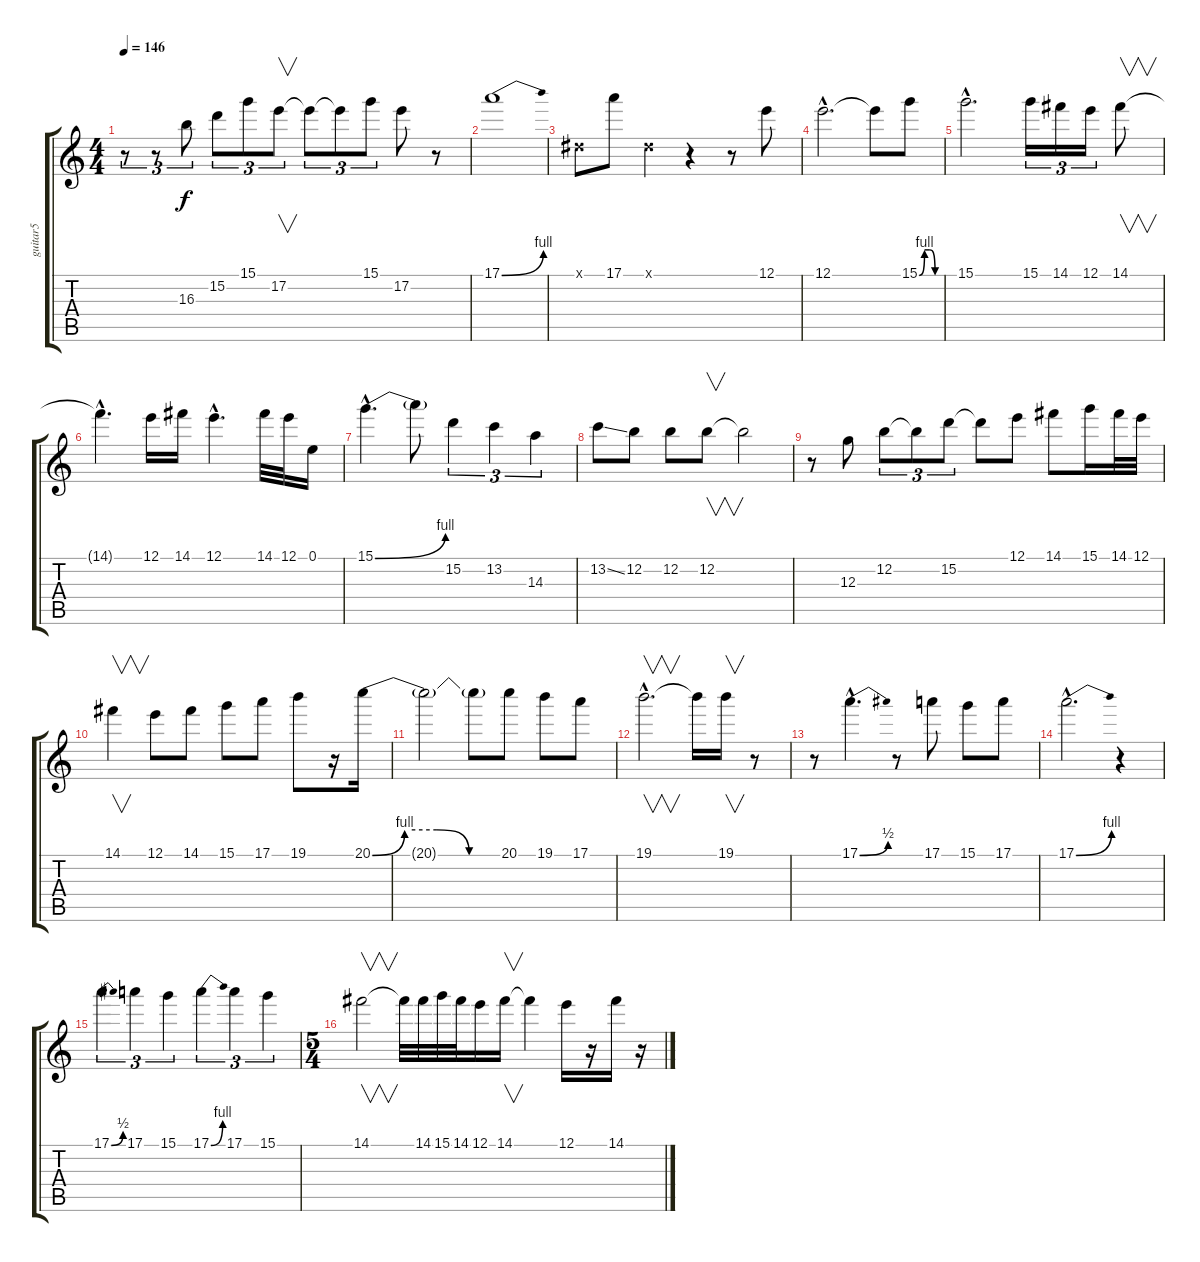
\track ("guitar5" "guitar5") {instrument distortionguitar}
\staff {score tabs}
\tuning (E4 B3 G3 D3 A2 E2) {hide}
\ts (4 4)
\tempo 146
\clef g2
\ks c
r.8{tu (3 2) dy f} r.8{tu (3 2)} 16.3.8{tu (3 2)} 15.2.8{tu (3 2)} 15.1.8{tu (3 2)} 17.2.8{v tu (3 2)} 17.2{t}.8{tu (3 2)} 17.2{t}.8{tu (3 2)} 15.1.8{tu (3 2)} 17.2.8 r.8 |
17.1{be (bend 0 0 60 4)}.1 |
-1.1{x}.8 17.1.8 -1.1{x}.4 r.4 r.8 12.1.8 |
12.1{hac}.2{d} 12.1{t}.8 15.1{be (custom 0 0 15 4 30 4 45 0 60 0)}.8 |
15.1{hac}.2{d} 15.1.16{tu (3 2)} 14.1.16{tu (3 2)} 12.1.16{tu (3 2)} 14.1.8{v} |
14.1{hac t}.4{d} 12.1.16 14.1.16 12.1{hac}.4{d} 14.1.32 12.1.32 0.1.16 |
15.1{be (bend 0 0 60 4) hac}.4{d} 15.1{t}.8 15.2.4{tu (3 2)} 13.2.4{tu (3 2)} 14.3.4{tu (3 2)} |
13.2{ss}.8 12.2.8 12.2.8 12.2.8{v} 12.2{t}.2 |
r.8 12.3.8 12.2.8{tu (3 2)} 12.2{t}.8{tu (3 2)} 15.2.8{tu (3 2)} 15.2{t}.8 12.1.8 14.1.8 15.1.16 14.1.32 12.1.32 |
14.1.4{v} 12.1.8 14.1.8 15.1.8 17.1.8 19.1.8 r.16 20.1{be (custom 0 0 15 4 30 4 45 0 60 0)}.16 |
20.1{t}.2 20.1{t}.8 20.1.8 19.1.8 17.1.8 |
19.1{hac}.2{v d} 19.1{t}.16 19.1.16{v} r.8 |
r.8 17.1{be (bend 0 0 60 2) hac}.4{d} r.8 17.1.8 15.1.8 17.1.8 |
17.1{be (bend 0 0 60 4) hac}.2{d} r.4 |
17.1{be (bend 0 0 60 2)}.4{tu (3 2)} 17.1.4{tu (3 2)} 15.1.4{tu (3 2)} 17.1{be (bend 0 0 60 4)}.4{tu (3 2)} 17.1.4{tu (3 2)} 15.1.4{tu (3 2)} |
\ts (5 4)
14.1.2{v} 14.1{t}.32 14.1.32 15.1.32 14.1.32 12.1.16 14.1.16{v} 14.1{t}.4 12.1.16 r.16 14.1.16 r.16
